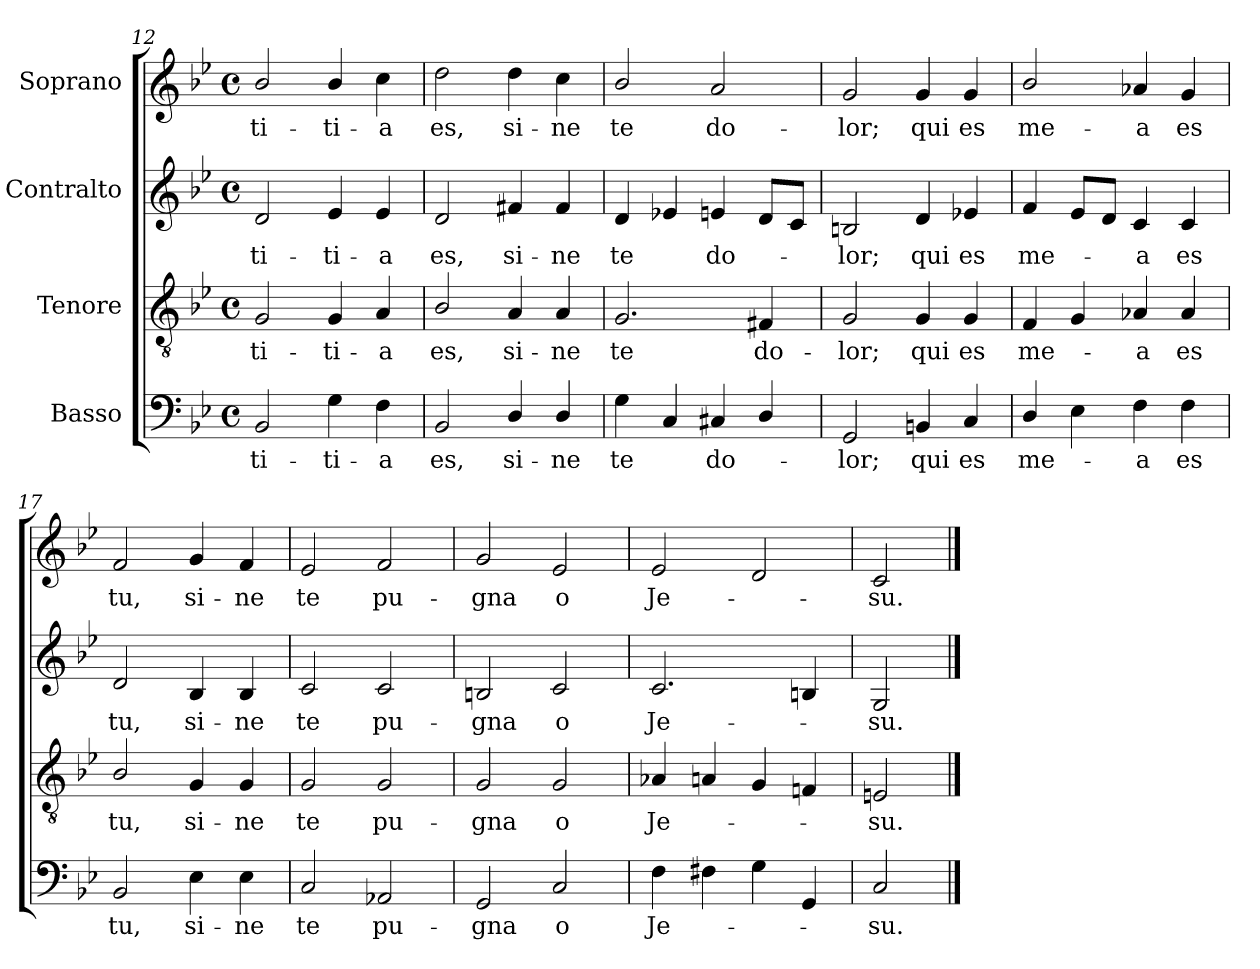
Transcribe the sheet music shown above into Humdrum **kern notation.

**kern	**text	**kern	**text	**kern	**text	**kern	**text
*part4	*part4	*part3	*part3	*part2	*part2	*part1	*part1
*staff4	*staff4	*staff3	*staff3	*staff2	*staff2	*staff1	*staff1
*I"Basso	*	*I"Tenore	*	*I"Contralto	*	*I"Soprano	*
*clefF4	*	*clefGv2	*	*clefG2	*	*clefG2	*
*k[b-e-]	*	*k[b-e-]	*	*k[b-e-]	*	*k[b-e-]	*
*B-:	*	*B-:	*	*B-:	*	*B-:	*
*M4/4	*	*M4/4	*	*M4/4	*	*M4/4	*
*met(c)	*	*met(c)	*	*met(c)	*	*met(c)	*
=12	=12	=12	=12	=12	=12	=12	=12
!	!LO:LY:b	!	!LO:LY:b	!	!LO:LY:b	!	!LO:LY:b
2BB-/	-ti-	2G/	-ti-	2d/	-ti-	2b-/	-ti-
!	!LO:LY:b	!	!LO:LY:b	!	!LO:LY:b	!	!LO:LY:b
4G\	-ti-	4G/	-ti-	4e-/	-ti-	4b-/	-ti-
!	!LO:LY:b	!	!LO:LY:b	!	!LO:LY:b	!	!LO:LY:b
4F\	-a	4A/	-a	4e-/	-a	4cc\	-a
=13	=13	=13	=13	=13	=13	=13	=13
!	!LO:LY:b	!	!LO:LY:b	!	!LO:LY:b	!	!LO:LY:b
2BB-/	es,	2B-/	es,	2d/	es,	2dd\	es,
!	!LO:LY:b	!	!LO:LY:b	!	!LO:LY:b	!	!LO:LY:b
4D/	si-	4A/	si-	4f#X/	si-	4dd\	si-
!	!LO:LY:b	!	!LO:LY:b	!	!LO:LY:b	!	!LO:LY:b
4D/	-ne	4A/	-ne	4f#/	-ne	4cc\	-ne
=14	=14	=14	=14	=14	=14	=14	=14
!	!LO:LY:b	!	!LO:LY:b	!	!LO:LY:b	!	!LO:LY:b
4G\	te	2.G/	te	4d/	te	2b-/	te
4C/	.	.	.	4e-X/	.	.	.
!	!LO:LY:b	!	!	!	!LO:LY:b	!	!LO:LY:b
4C#X/	do-	.	.	4en/	do-	2a/	do-
!	!	!	!LO:LY:b	!	!	!	!
4D/	.	4F#X/	do-	8d/L	.	.	.
.	.	.	.	8c/J	.	.	.
!!LO:PB:g=z
=15	=15	=15	=15	=15	=15	=15	=15
!	!LO:LY:b	!	!LO:LY:b	!	!LO:LY:b	!	!LO:LY:b
2GG/	-lor;	2G/	-lor;	2Bn/	-lor;	2g/	-lor;
!	!LO:LY:b	!	!LO:LY:b	!	!LO:LY:b	!	!LO:LY:b
4BBn/	qui	4G/	qui	4d/	qui	4g/	qui
!	!LO:LY:b	!	!LO:LY:b	!	!LO:LY:b	!	!LO:LY:b
4C/	es	4G/	es	4e-X/	es	4g/	es
=16	=16	=16	=16	=16	=16	=16	=16
!	!LO:LY:b	!	!LO:LY:b	!	!LO:LY:b	!	!LO:LY:b
4D/	me-	4F/	me-	4f/	me-	2b-/	me-
4E-\	.	4G/	.	8e-/L	.	.	.
.	.	.	.	8d/J	.	.	.
!	!LO:LY:b	!	!LO:LY:b	!	!LO:LY:b	!	!LO:LY:b
4F\	-a	4A-X/	-a	4c/	-a	4a-X/	-a
!	!LO:LY:b	!	!LO:LY:b	!	!LO:LY:b	!	!LO:LY:b
4F\	es	4A-/	es	4c/	es	4g/	es
=17	=17	=17	=17	=17	=17	=17	=17
!	!LO:LY:b	!	!LO:LY:b	!	!LO:LY:b	!	!LO:LY:b
2BB-/	tu,	2B-/	tu,	2d/	tu,	2f/	tu,
!	!LO:LY:b	!	!LO:LY:b	!	!LO:LY:b	!	!LO:LY:b
4E-\	si-	4G/	si-	4B-/	si-	4g/	si-
!	!LO:LY:b	!	!LO:LY:b	!	!LO:LY:b	!	!LO:LY:b
4E-\	-ne	4G/	-ne	4B-/	-ne	4f/	-ne
=18	=18	=18	=18	=18	=18	=18	=18
!	!LO:LY:b	!	!LO:LY:b	!	!LO:LY:b	!	!LO:LY:b
2C/	te	2G/	te	2c/	te	2e-/	te
!	!LO:LY:b	!	!LO:LY:b	!	!LO:LY:b	!	!LO:LY:b
2AA-X/	pu-	2G/	pu-	2c/	pu-	2f/	pu-
=19	=19	=19	=19	=19	=19	=19	=19
!	!LO:LY:b	!	!LO:LY:b	!	!LO:LY:b	!	!LO:LY:b
2GG/	-gna	2G/	-gna	2Bn/	-gna	2g/	-gna
!	!LO:LY:b	!	!LO:LY:b	!	!LO:LY:b	!	!LO:LY:b
2C/	o	2G/	o	2c/	o	2e-/	o
=20	=20	=20	=20	=20	=20	=20	=20
!	!LO:LY:b	!	!LO:LY:b	!	!LO:LY:b	!	!LO:LY:b
4F\	Je-	4A-X/	Je-	2.c/	Je-	2e-/	Je-
4F#X\	.	4An/	.	.	.	.	.
4G\	.	4G/	.	.	.	2d/	.
4GG/	.	4Fn/	.	4Bn/	.	.	.
=21	=21	=21	=21	=21	=21	=21	=21
!	!LO:LY:b	!	!LO:LY:b	!	!LO:LY:b	!	!LO:LY:b
2C/	-su.	2En/	-su.	2G/	-su.	2c/	-su.
==	==	==	==	==	==	==	==
*-	*-	*-	*-	*-	*-	*-	*-
